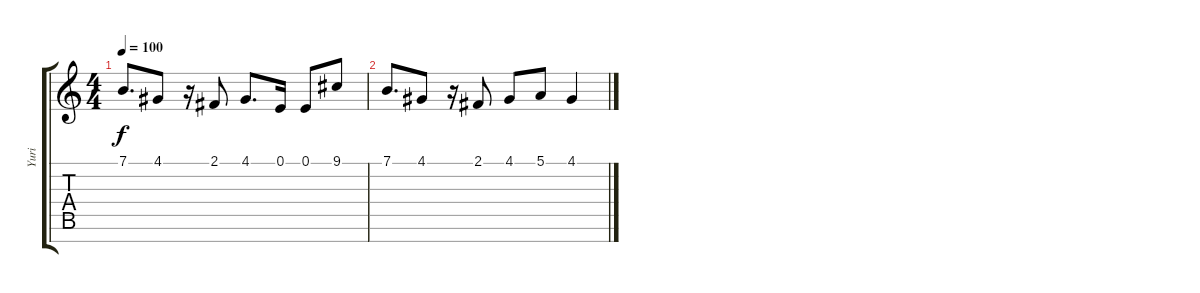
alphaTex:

\track ("Yuri" "Yuri") {instrument clarinet}
\staff {score tabs}
\tuning (E4 B3 G3 D3 A2 E2 B1) {hide}
\ts (4 4)
\tempo 100
\clef g2
\ks c
7.1.8{d dy f} 4.1.8 r.16 2.1.8 4.1.8{d} 0.1.16 0.1.8 9.1.8 |
7.1.8{d} 4.1.8 r.16 2.1.8 4.1.8 5.1.8 4.1.4
